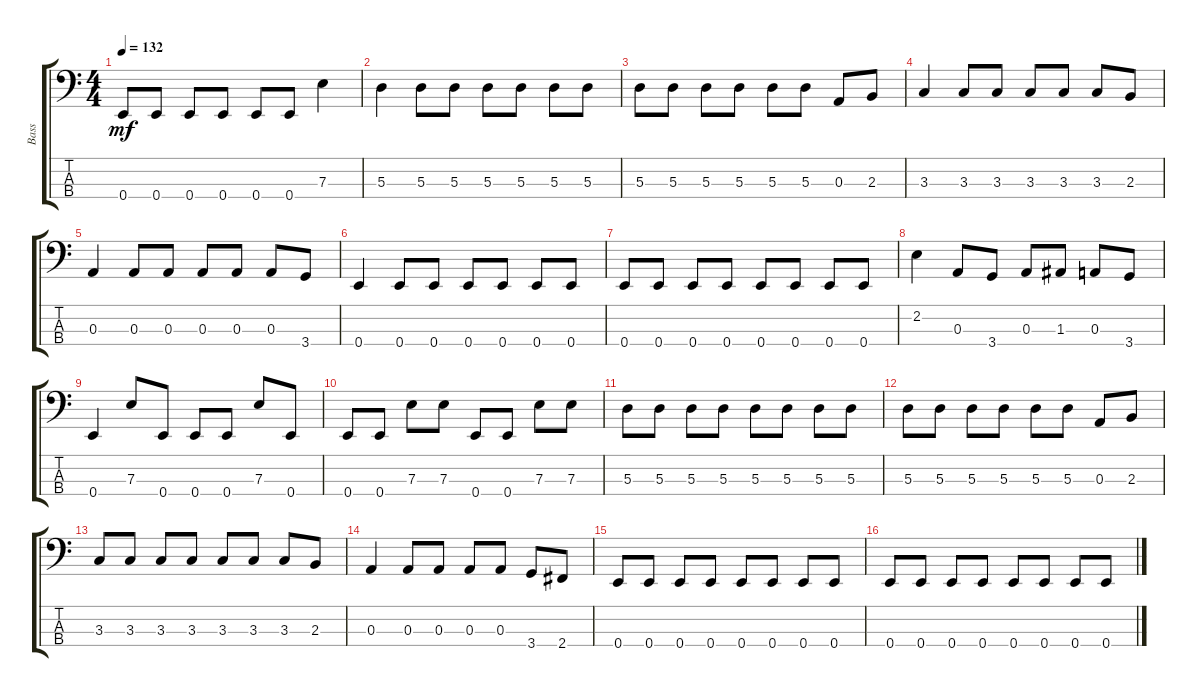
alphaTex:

\track ("Bass" "Bass") {instrument electricbassfinger}
\staff {score tabs}
\tuning (G2 D2 A1 E1) {hide}
\ts (4 4)
\tempo 132
\clef f4
\ks c
0.4.8{dy mf} 0.4.8 0.4.8 0.4.8 0.4.8 0.4.8 7.3.4 |
5.3.4 5.3.8 5.3.8 5.3.8 5.3.8 5.3.8 5.3.8 |
5.3.8 5.3.8 5.3.8 5.3.8 5.3.8 5.3.8 0.3.8 2.3.8 |
3.3.4 3.3.8 3.3.8 3.3.8 3.3.8 3.3.8 2.3.8 |
0.3.4 0.3.8 0.3.8 0.3.8 0.3.8 0.3.8 3.4.8 |
0.4.4 0.4.8 0.4.8 0.4.8 0.4.8 0.4.8 0.4.8 |
0.4.8 0.4.8 0.4.8 0.4.8 0.4.8 0.4.8 0.4.8 0.4.8 |
2.2.4 0.3.8 3.4.8 0.3.8 1.3.8 0.3.8 3.4.8 |
0.4.4 7.3.8 0.4.8 0.4.8 0.4.8 7.3.8 0.4.8 |
0.4.8 0.4.8 7.3.8 7.3.8 0.4.8 0.4.8 7.3.8 7.3.8 |
5.3.8 5.3.8 5.3.8 5.3.8 5.3.8 5.3.8 5.3.8 5.3.8 |
5.3.8 5.3.8 5.3.8 5.3.8 5.3.8 5.3.8 0.3.8 2.3.8 |
3.3.8 3.3.8 3.3.8 3.3.8 3.3.8 3.3.8 3.3.8 2.3.8 |
0.3.4 0.3.8 0.3.8 0.3.8 0.3.8 3.4.8 2.4.8 |
0.4.8 0.4.8 0.4.8 0.4.8 0.4.8 0.4.8 0.4.8 0.4.8 |
0.4.8 0.4.8 0.4.8 0.4.8 0.4.8 0.4.8 0.4.8 0.4.8
